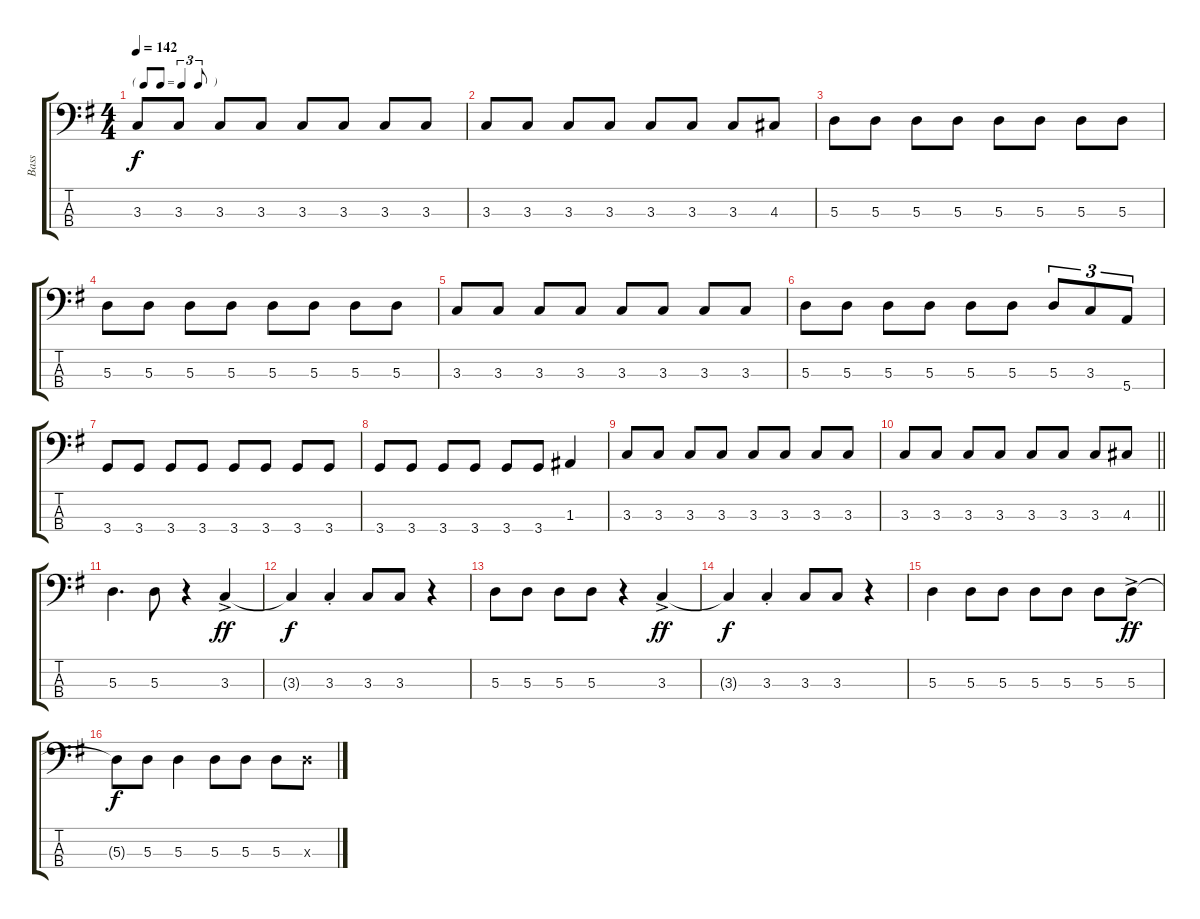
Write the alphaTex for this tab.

\track ("Bass" "Bass") {instrument electricbassfinger}
\staff {score tabs}
\tuning (G2 D2 A1 E1) {hide}
\ts (4 4)
\tf triplet8th
\tempo 142
\clef f4
\ks g
3.3.8{dy f} 3.3.8 3.3.8 3.3.8 3.3.8 3.3.8 3.3.8 3.3.8 |
3.3.8 3.3.8 3.3.8 3.3.8 3.3.8 3.3.8 3.3.8 4.3.8 |
5.3.8 5.3.8 5.3.8 5.3.8 5.3.8 5.3.8 5.3.8 5.3.8 |
5.3.8 5.3.8 5.3.8 5.3.8 5.3.8 5.3.8 5.3.8 5.3.8 |
3.3.8 3.3.8 3.3.8 3.3.8 3.3.8 3.3.8 3.3.8 3.3.8 |
5.3.8 5.3.8 5.3.8 5.3.8 5.3.8 5.3.8 5.3.8{tu (3 2)} 3.3.8{tu (3 2)} 5.4.8{tu (3 2)} |
3.4.8 3.4.8 3.4.8 3.4.8 3.4.8 3.4.8 3.4.8 3.4.8 |
3.4.8 3.4.8 3.4.8 3.4.8 3.4.8 3.4.8 1.3.4 |
3.3.8 3.3.8 3.3.8 3.3.8 3.3.8 3.3.8 3.3.8 3.3.8 |
\barLineRight lightlight
3.3.8 3.3.8 3.3.8 3.3.8 3.3.8 3.3.8 3.3.8 4.3.8 |
5.3.4{d} 5.3.8 r.4 3.3{ac}.4{dy ff} |
3.3{t}.4{dy f} 3.3{st}.4 3.3.8 3.3.8 r.4 |
5.3.8 5.3.8 5.3.8 5.3.8 r.4 3.3{ac}.4{dy ff} |
3.3{t}.4{dy f} 3.3{st}.4 3.3.8 3.3.8 r.4 |
5.3.4 5.3.8 5.3.8 5.3.8 5.3.8 5.3.8 5.3{ac}.8{dy ff} |
5.3{t}.8{dy f} 5.3.8 5.3.4 5.3.8 5.3.8 5.3.8 5.3{x}.8
